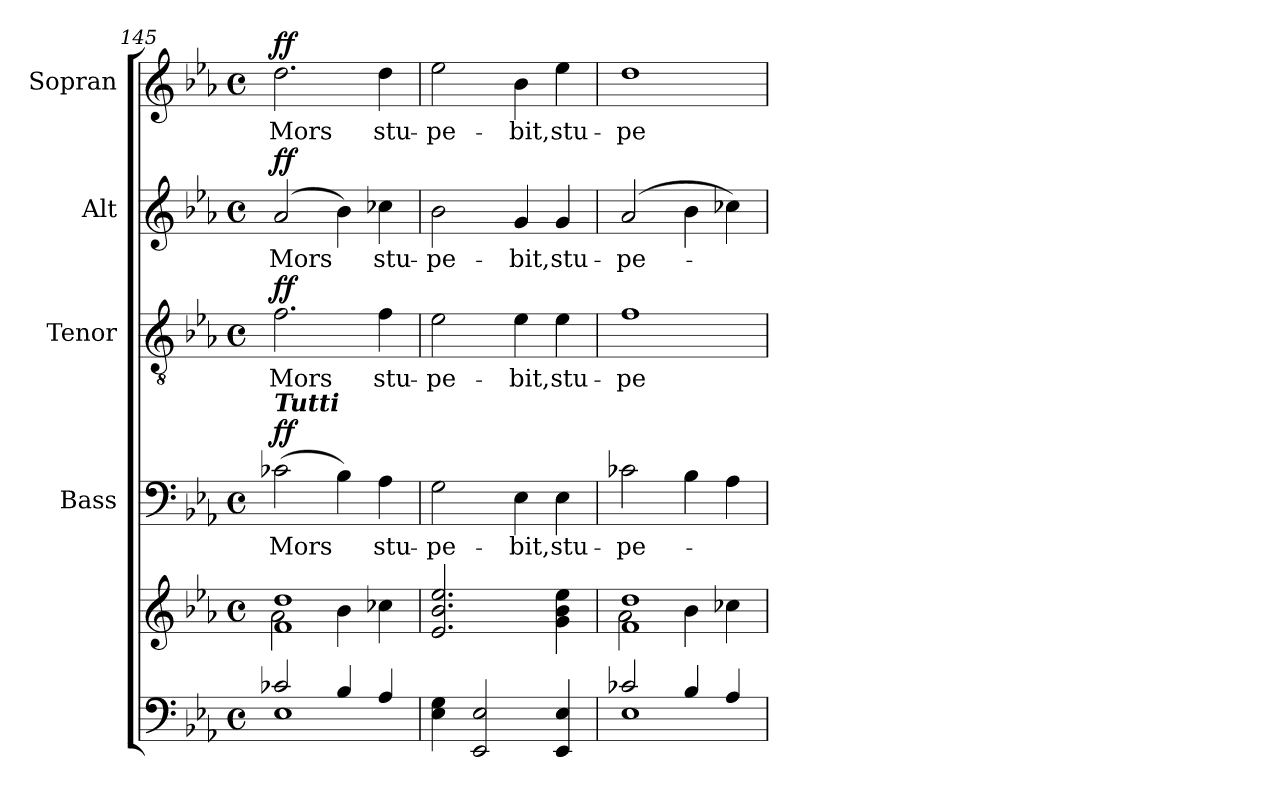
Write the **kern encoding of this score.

**kern	**kern	**kern	**text	**dynam	**kern	**text	**dynam	**kern	**text	**dynam	**kern	**text	**dynam
*part5	*part5	*part4	*part4	*part4	*part3	*part3	*part3	*part2	*part2	*part2	*part1	*part1	*part1
*staff6	*staff5	*staff4	*staff4	*staff4	*staff3	*staff3	*staff3	*staff2	*staff2	*staff2	*staff1	*staff1	*staff1
*	*	*I"Bass	*	*	*I"Tenor	*	*	*I"Alt	*	*	*I"Sopran	*	*
*	*	*I'B.	*	*	*I'T.	*	*	*I'A.	*	*	*I'S.	*	*
*clefF4	*clefG2	*clefF4	*	*	*clefGv2	*	*	*clefG2	*	*	*clefG2	*	*
*k[b-e-a-]	*k[b-e-a-]	*k[b-e-a-]	*	*	*k[b-e-a-]	*	*	*k[b-e-a-]	*	*	*k[b-e-a-]	*	*
*E-:	*E-:	*E-:	*	*	*E-:	*	*	*E-:	*	*	*E-:	*	*
*M4/4	*M4/4	*M4/4	*	*	*M4/4	*	*	*M4/4	*	*	*M4/4	*	*
*met(c)	*met(c)	*met(c)	*	*	*met(c)	*	*	*met(c)	*	*	*met(c)	*	*
=145	=145	=145	=145	=145	=145	=145	=145	=145	=145	=145	=145	=145	=145
*^	*^	*	*	*	*	*	*	*	*	*	*	*	*
!	!	!	!	!LO:TX:a:Bi:t=Tutti	!	!	!	!	!	!	!	!	!	!	!
!	!	!	!	!	!LO:LY:b	!LO:DY:a	!	!LO:LY:b	!LO:DY:a	!	!LO:LY:b	!LO:DY:a	!	!LO:LY:b	!LO:DY:a
2c-X/	1E-	1f 1dd	2a-\	(>2c-X\	Mors	ff	2.f\	Mors	ff	(2a-/	Mors	ff	2.dd\	Mors	ff
4B-/	.	.	4b-\	4B-\)	.	.	.	.	.	4b-\)	.	.	.	.	.
!	!	!	!	!	!LO:LY:b	!	!	!LO:LY:b	!	!	!LO:LY:b	!	!	!LO:LY:b	!
4A-/	.	.	4cc-X\	4A-\	stu-	.	4f\	stu-	.	4cc-X\	stu-	.	4dd\	stu-	.
*v	*v	*	*	*	*	*	*	*	*	*	*	*	*	*	*
=146	=146	=146	=146	=146	=146	=146	=146	=146	=146	=146	=146	=146	=146	=146
!	!	!	!	!LO:LY:b	!	!	!LO:LY:b	!	!	!LO:LY:b	!	!	!LO:LY:b	!
*	*v	*v	*	*	*	*	*	*	*	*	*	*	*	*
4E-\ 4G\	2.e-/ 2.b-/ 2.ee-/	2G\	-pe-	.	2e-\	-pe-	.	2b-\	-pe-	.	2ee-\	-pe-	.
2EE-/ 2E-/	.	.	.	.	.	.	.	.	.	.	.	.	.
!	!	!	!LO:LY:b	!	!	!LO:LY:b	!	!	!LO:LY:b	!	!	!LO:LY:b	!
.	.	4E-\	-bit,	.	4e-\	-bit,	.	4g/	-bit,	.	4b-\	-bit,	.
!	!	!	!LO:LY:b	!	!	!LO:LY:b	!	!	!LO:LY:b	!	!	!LO:LY:b	!
4EE-/ 4E-/	4g\ 4b-\ 4ee-\	4E-\	stu-	.	4e-\	stu-	.	4g/	stu-	.	4ee-\	stu-	.
=147	=147	=147	=147	=147	=147	=147	=147	=147	=147	=147	=147	=147	=147
*^	*^	*	*	*	*	*	*	*	*	*	*	*	*
!	!	!	!	!	!LO:LY:b	!	!	!LO:LY:b	!	!	!LO:LY:b	!	!	!LO:LY:b	!
2c-X/	1E-	1f 1dd	2a-\	2c-X\	-pe-	.	1f	-pe-	.	(2a-/	-pe-	.	1dd	-pe-	.
4B-/	.	.	4b-\	4B-\	.	.	.	.	.	4b-\	.	.	.	.	.
4A-/	.	.	4cc-X\	4A-\	.	.	.	.	.	4cc-X\)	.	.	.	.	.
*v	*v	*	*	*	*	*	*	*	*	*	*	*	*	*	*
*	*v	*v	*	*	*	*	*	*	*	*	*	*	*	*
=	=	=	=	=	=	=	=	=	=	=	=	=	=
*-	*-	*-	*-	*-	*-	*-	*-	*-	*-	*-	*-	*-	*-
